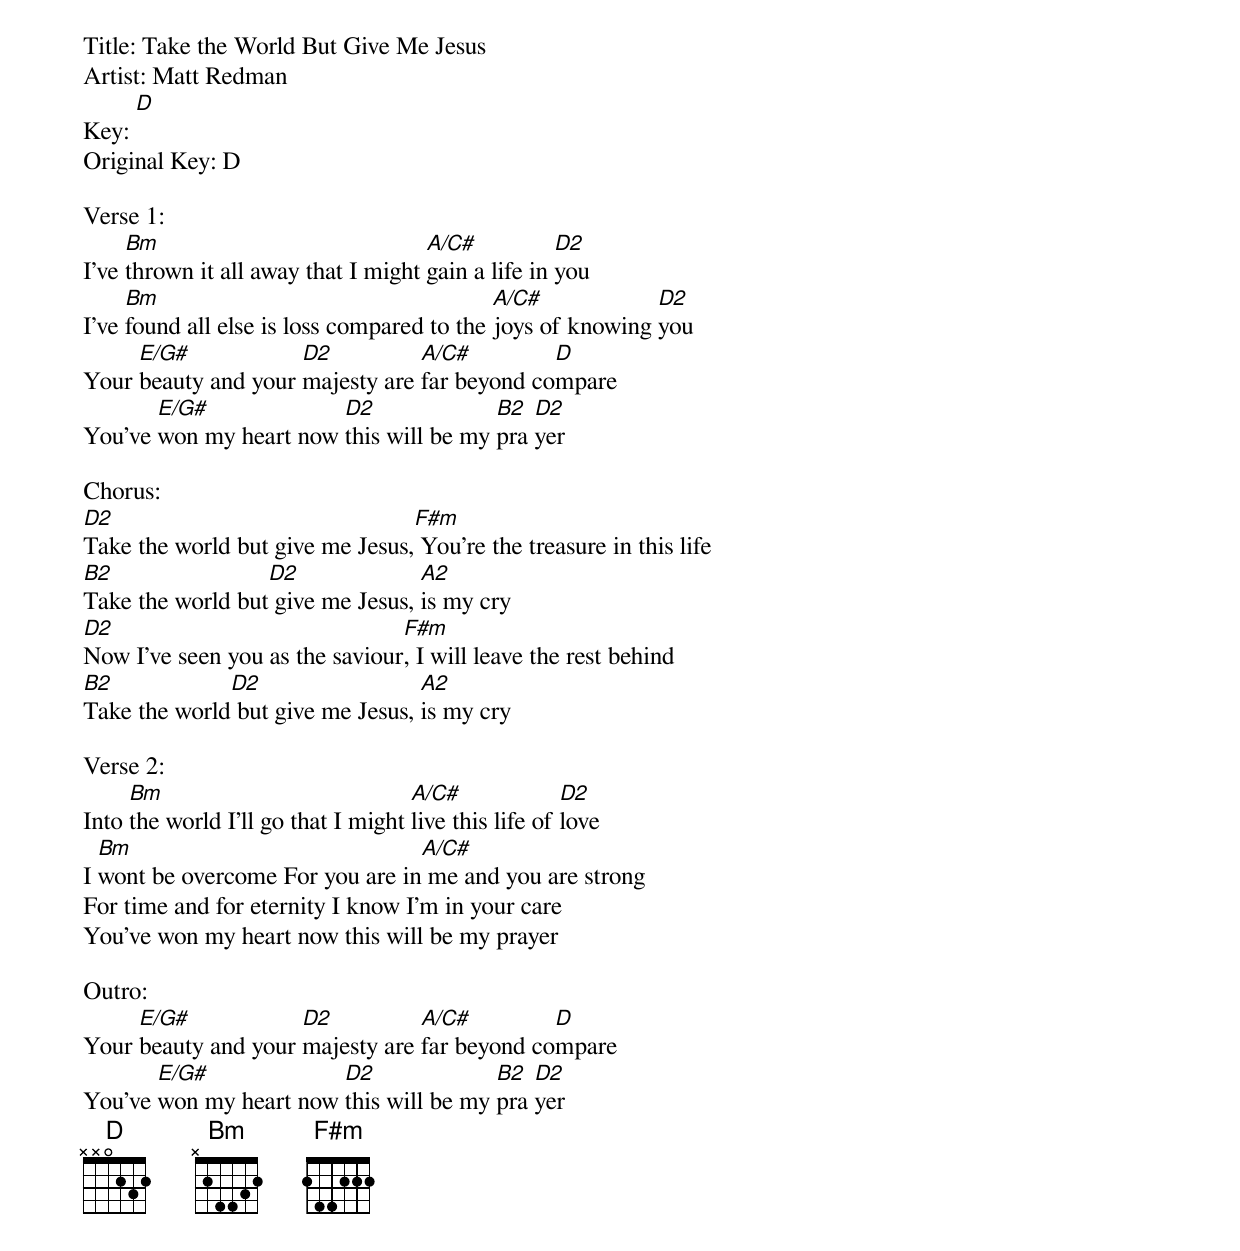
Title: Take the World But Give Me Jesus
Artist: Matt Redman
Key: [D]
Original Key: D

Verse 1:
I've [Bm]thrown it all away that I might [A/C#]gain a life in [D2]you
I've [Bm]found all else is loss compared to the [A/C#]joys of knowing [D2]you
Your [E/G#]beauty and your [D2]majesty are [A/C#]far beyond co[D]mpare
You've [E/G#]won my heart now [D2]this will be my [B2]pra [D2]yer

Chorus:
[D2]Take the world but give me Jesus,[F#m] You're the treasure in this life
[B2]Take the world but[D2] give me Jesus, [A2]is my cry
[D2]Now I've seen you as the saviour[F#m], I will leave the rest behind
[B2]Take the world[D2] but give me Jesus, [A2]is my cry

Verse 2:
Into [Bm]the world I'll go that I might [A/C#]live this life of [D2]love
I [Bm]wont be overcome For you are in[A/C#] me and you are strong
For time and for eternity I know I'm in your care
You've won my heart now this will be my prayer

Outro:
Your [E/G#]beauty and your [D2]majesty are [A/C#]far beyond co[D]mpare
You've [E/G#]won my heart now [D2]this will be my [B2]pra [D2]yer
